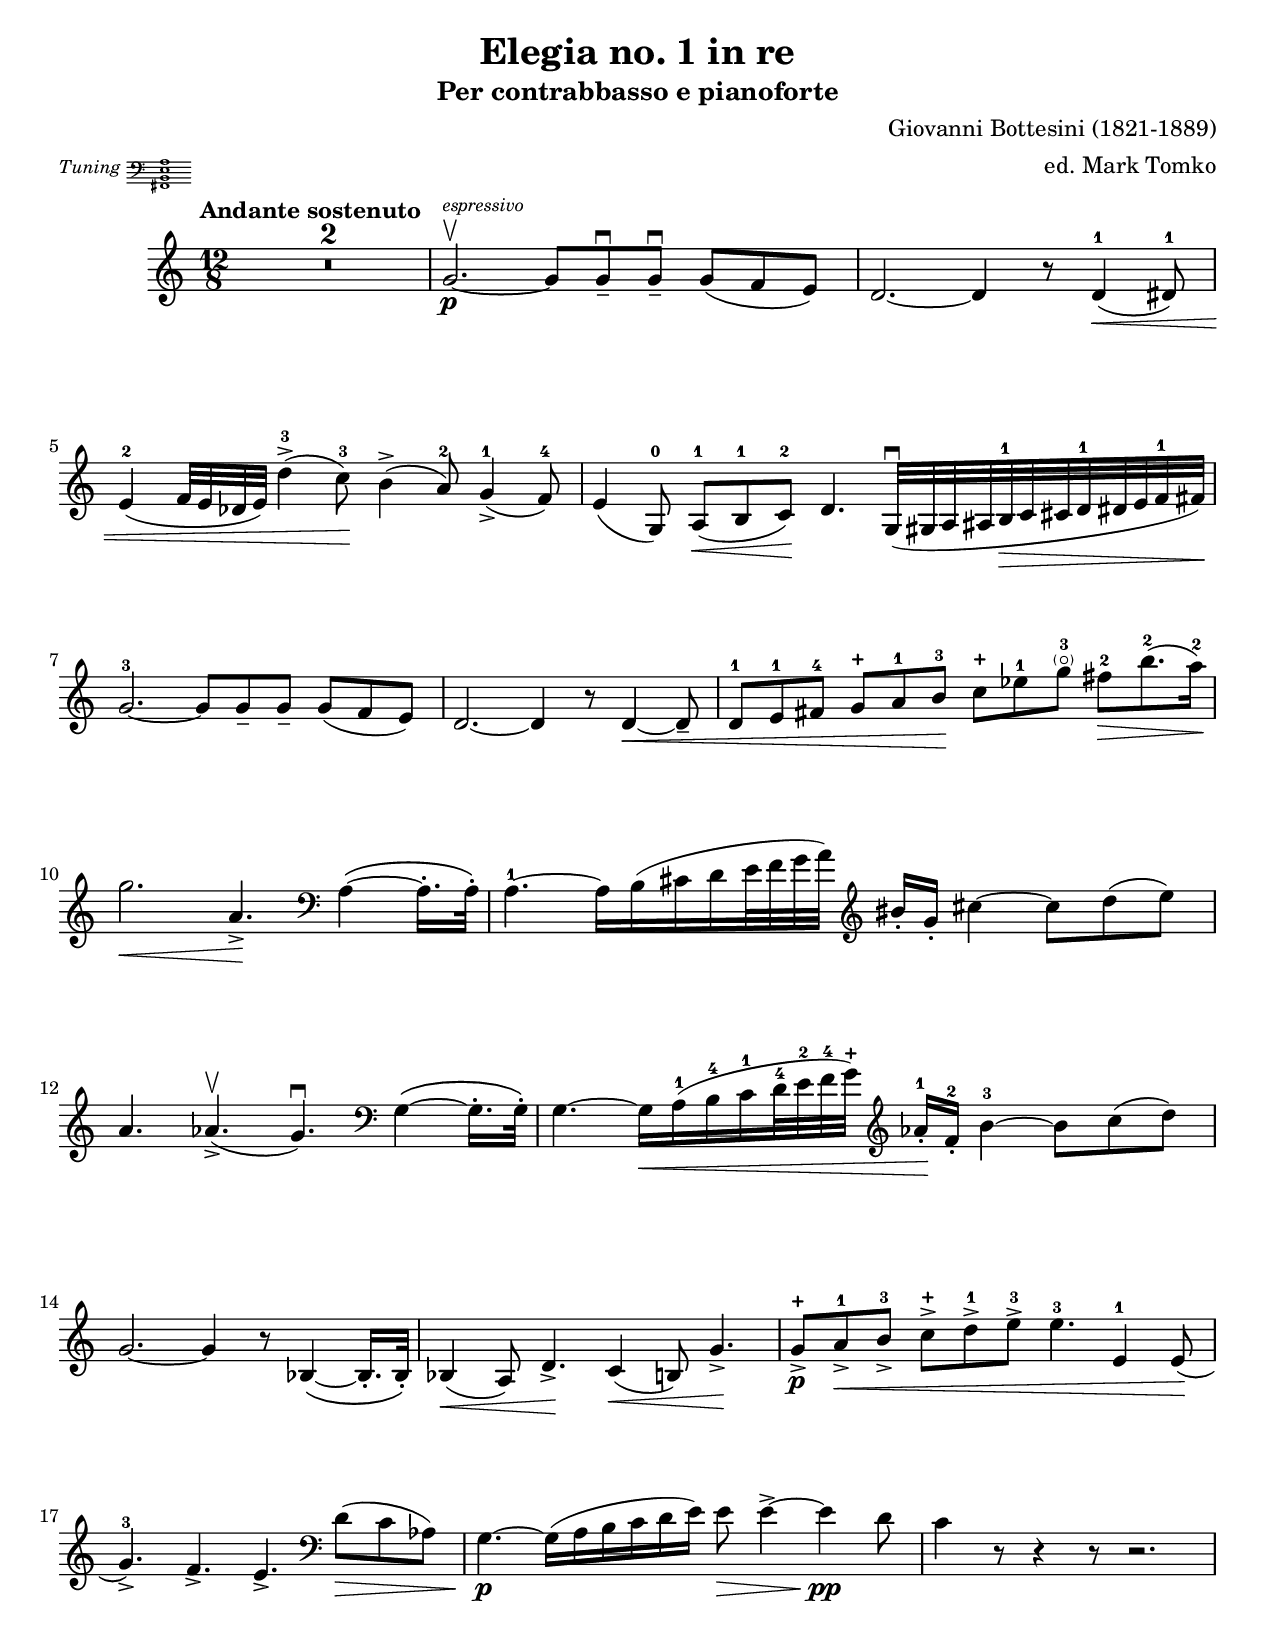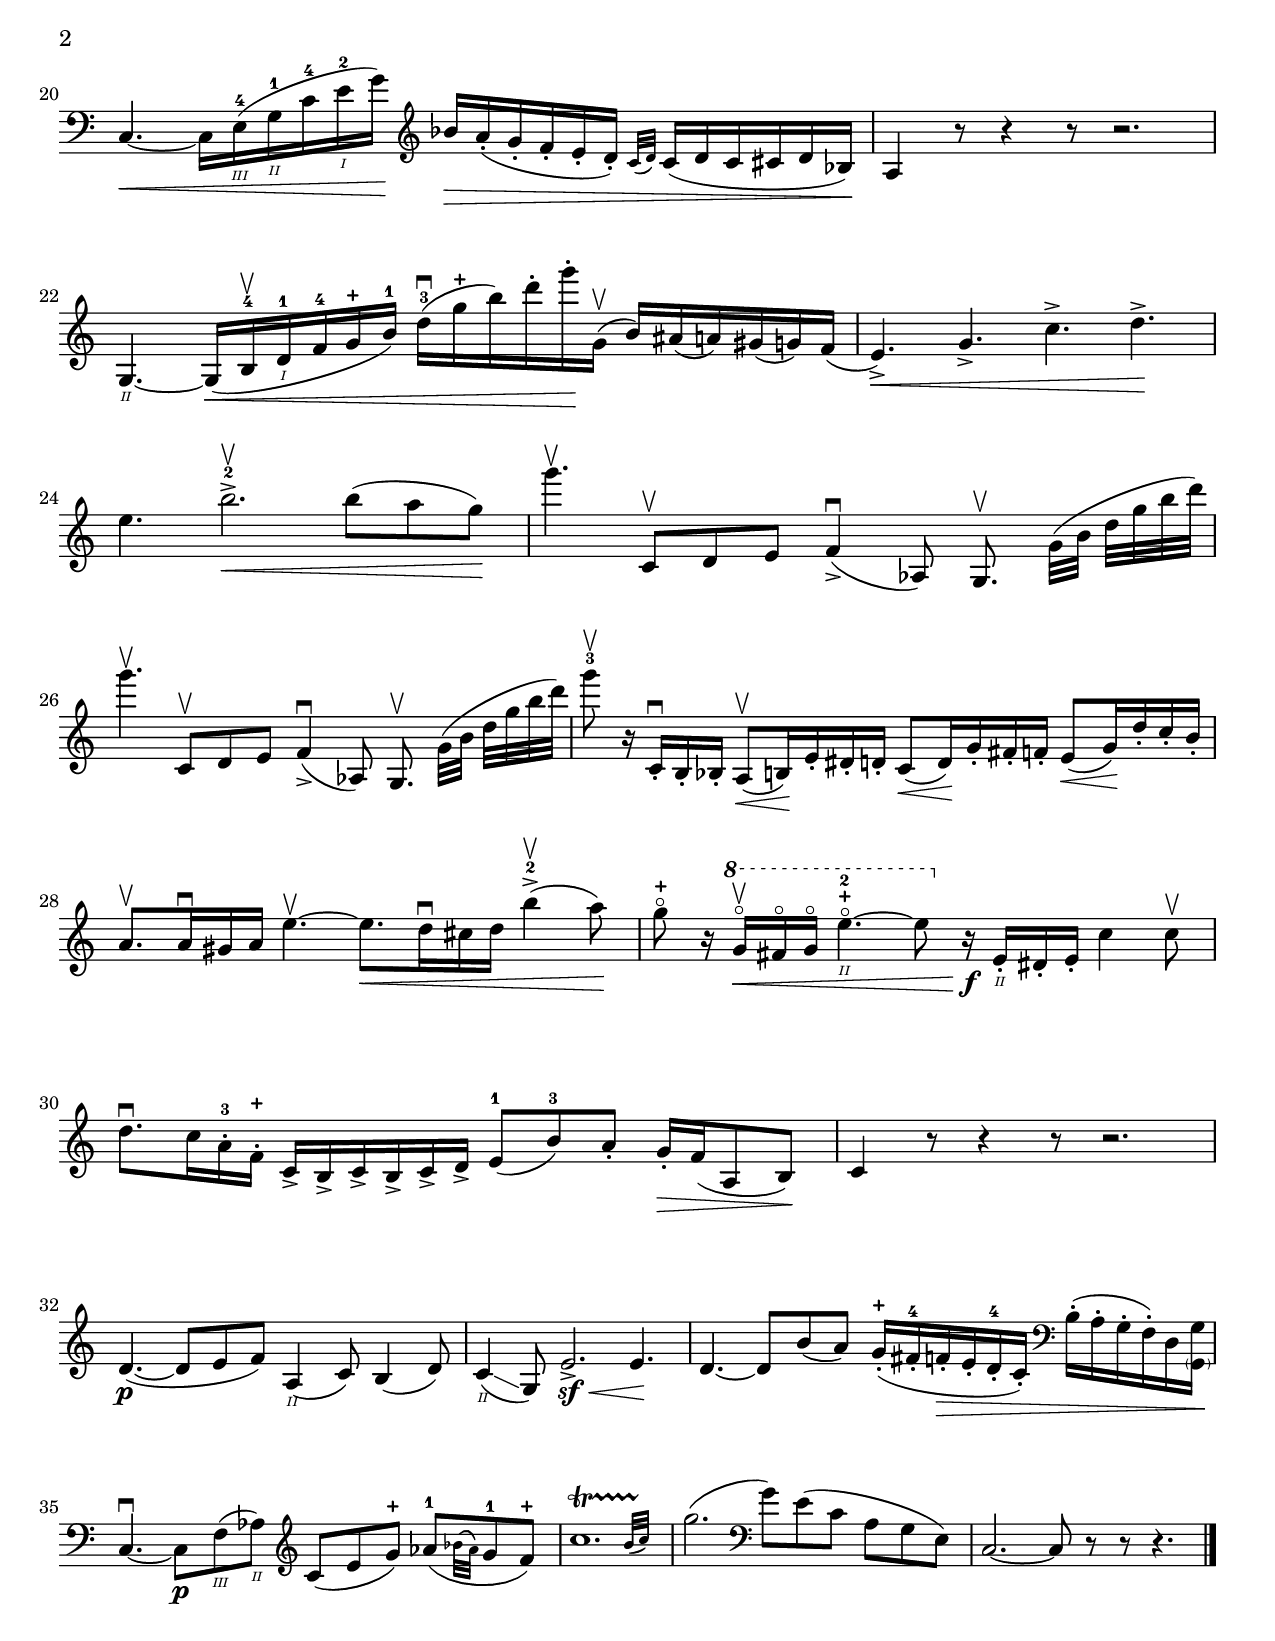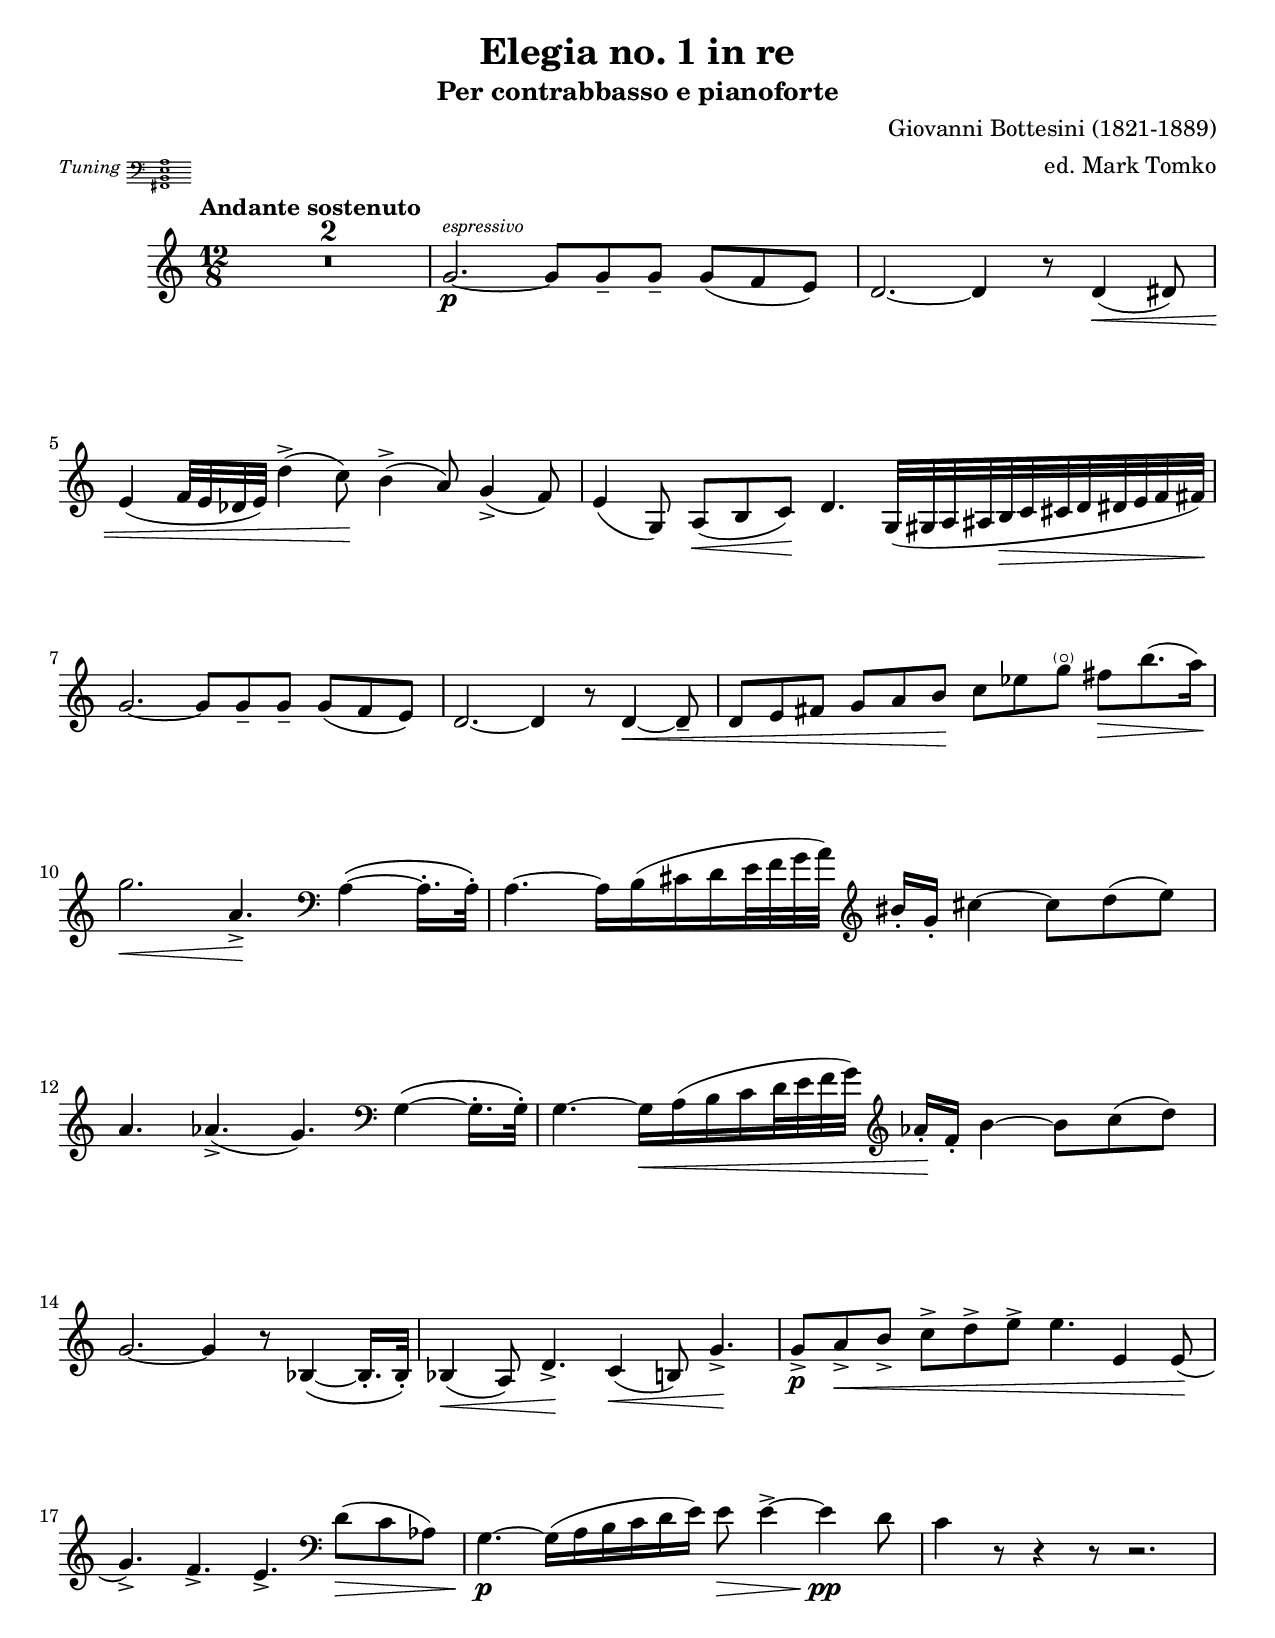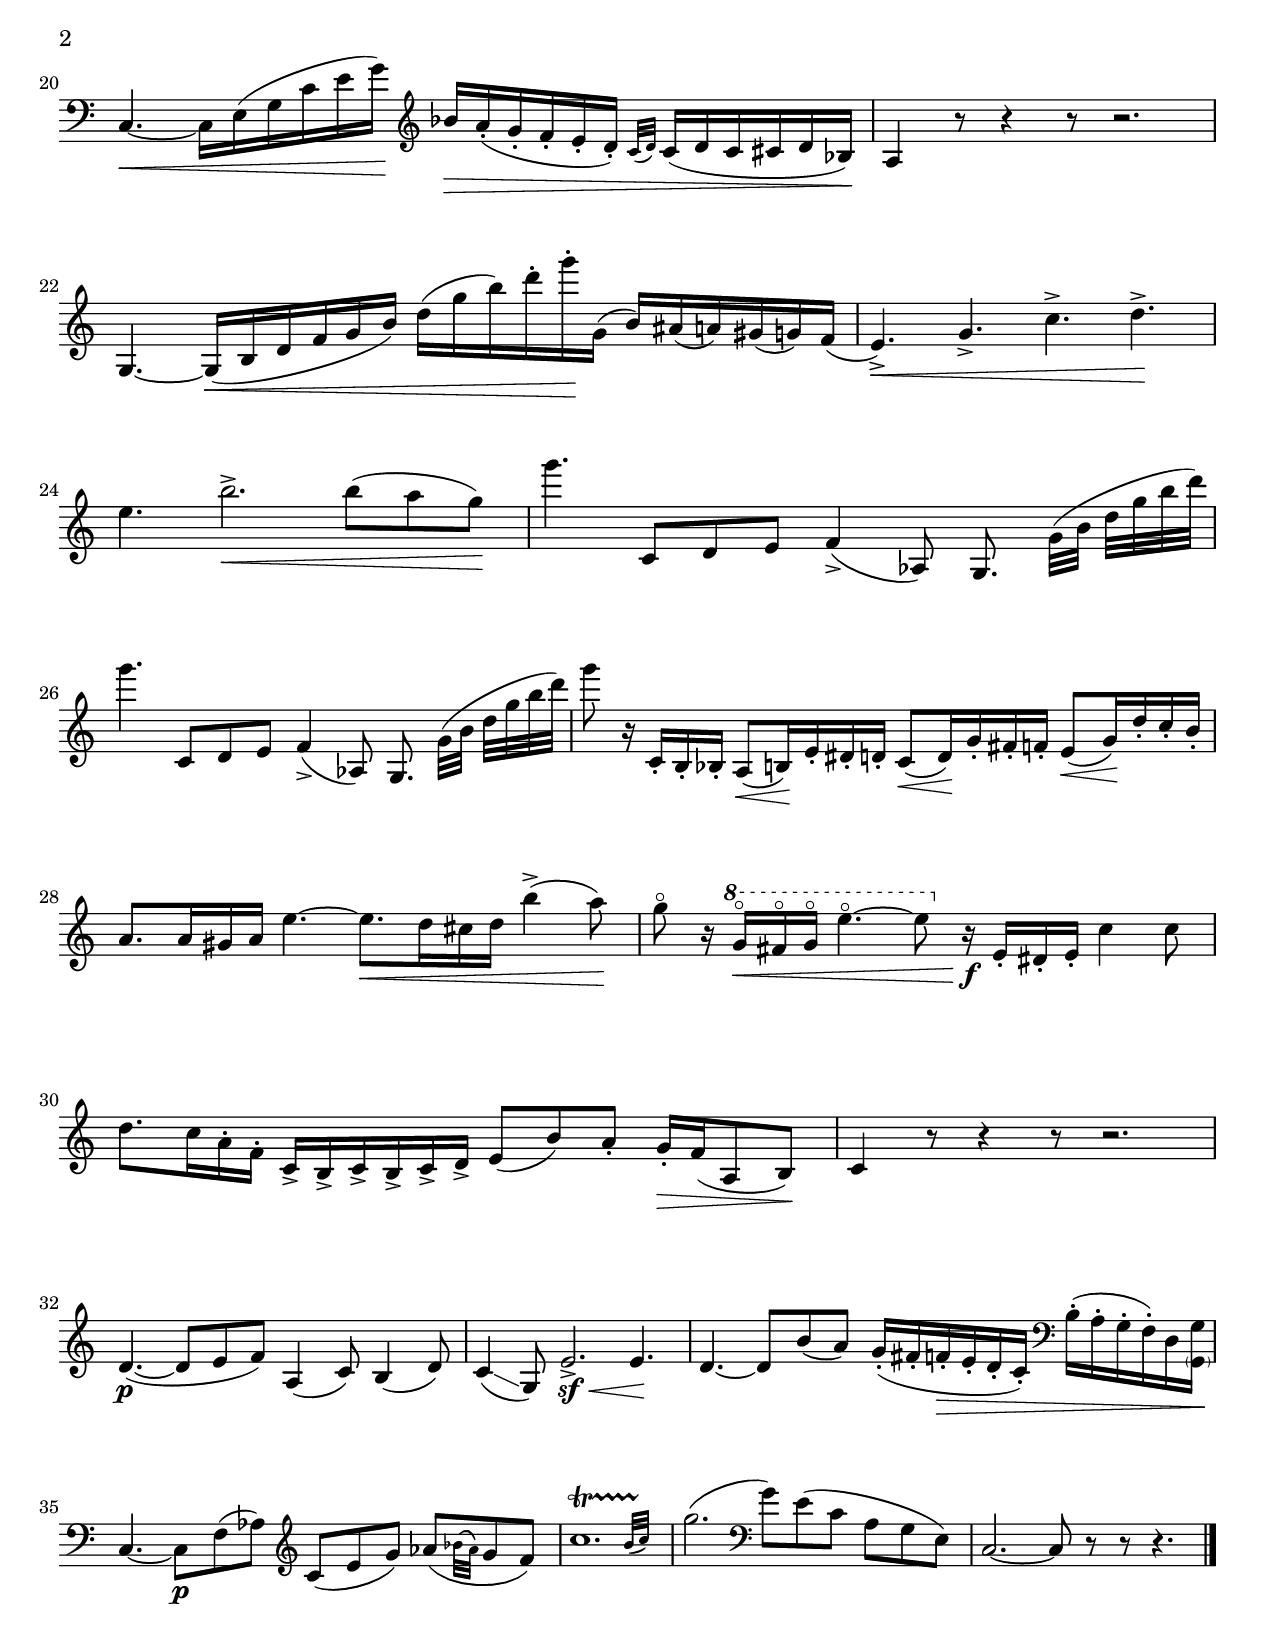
\version "2.24.3"

\version "2.24.3"

soloTuning =
\markup {
  \italic \tiny Tuning
  \score {
    \layout {
      indent = 0.0
    }
    \new Staff \with {
      \magnifyStaff #1/2
    } {
      \new Voice {
        \relative {
          \omit Score.TimeSignature
          \omit Score.BarLine
          \clef bass
          <<fis,1 b e a>>
        }
      }
    }
  }
}


\header {
  title = "Elegia no. 1 in re"
  subtitle = "Per contrabbasso e pianoforte"
  composer = "Giovanni Bottesini (1821-1889)"
  arranger = "ed. Mark Tomko"
  meter = \soloTuning
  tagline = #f
}

\paper {
  #(set-paper-size "letter")
}

plus = \finger \markup \fontsize #6 "+"

solonotes = \relative {
  \autoBreaksOff
  \tempo "Andante sostenuto"
  \time 12/8
  \clef treble
  \key c \major
  \compressMMRests R4.*8
  % line 1
  g'2.\p^\markup { \tiny \italic "espressivo" }\upbow~ g8 g\tenuto\downbow 8\tenuto\downbow g (f e)
  | d2.~ 4 r8 d4-1\< (dis8-1) \break
  % line 2
  | e4-2 (f32 e des e) d'4\accent-3 (c8-3)\! b4\accent (a8-2) g4\accent-1 (f8-4)
  | e4 (g,8-0) a-1\< (b-1 c-2)\! d4. g,32\downbow (gis a ais b-1\> c cis d-1 dis e f-1 fis) \! \break
  % line 3
  | g2.-3~ 8 g\tenuto g\tenuto g (f e)
  | d2.~ 4 r8 d4~\< 8\tenuto
  | d8-1 e-1 fis-4 g-\plus a-1 b-3\! c-\plus ees-1 g-3\parenthesize \flageolet fis-2\> b8.-2 (a16-2) \! \break
  % line 4
  | g2.\< a,4.\accent\! \clef bass a,4~ \(a16.-. a32-.\)
  | a4.-1~16 b (cis d e32 f g a) \clef treble bis16-. g-. cis4~ 8 d (e) \break
  % line 5
  | a,4. aes\accent\upbow (g\downbow) \clef bass g,4~\(g16.-. g32-.\)
  | g4.~16\< a-1 (b-4 c-1 d32-4 e-2 f-4 g-\plus) \clef treble aes16-.-1 \! f-.-2 b4-3~ 8 c (d) \break
  % line 6
  | g,2.~4 r8 bes,4~\(16.-. bes32-.\)
  | bes4\< (a8) d4.\accent\! c4\< (b8) g'4.\accent\!
  | g8\p\accent-\plus a\accent\<-1 b\accent-3 c\accent-\plus d\accent-1 e\accent-3 e4.-3 e,4-1 e8 \! ( \break
  % line 7
  | g4.\accent-3) f\accent e\accent \clef bass d8\> (c aes)
  | g4.\p~ 16 (a b c d e) e8\> e4\accent~4\pp d8
  | c4 r8 r4 r8 r2. \pageBreak
  %% page 2
  % line 1
  | c,4.\<~ c16 e-4\3 (g-1\2 c-4 e-2\1 g)\! \clef treble bes\> a-. (g-. f-. e-. d-.) \grace { c32 (d) } c16 (d c cis d bes) \!
  | a4 r8 r4 r8 r2. \break
  % line 2
  | g4.\2~ 16\< (b-4\upbow d-1\1 f-4 g-\plus b-1) d-3\downbow (g-\plus b) d-. g-.\! g,,\upbow (b) ais (a) gis (g) f (
  | e4.\accent\<) g\accent c\accent d\accent \! \break
  % line 3
  | e4. b'2.\accent-2\upbow\< b8 (a g)\!
  | g'4.\upbow c,,,8\upbow d e f4\accent\downbow (aes,8) g8.\upbow \stemDown g'32 ([b] \stemNeutral d [g b d]) \break
  % line 4
  | g4.\upbow c,,,8\upbow d e f4\accent\downbow (aes,8) g8.\upbow \stemDown g'32 ([b] \stemNeutral d [g b d])
  | g 8-3\upbow r16 c,,,-.\downbow b-. bes-. a8\upbow\< (b16)\! e-. dis-. d-. c8\< (d16)\! g-. fis-. f-. e8\< (g16)\! d'-. c-. b-. \break
  % line 5
  | a8.\upbow a16\downbow gis a e'4.\upbow~ 8.\< d16\downbow cis d b'4\accent\upbow-2 (a8) \!
  | g8^\flageolet-\plus r16 \ottava #1 g16^\flageolet\upbow\< fis^\flageolet g^\flageolet e'4.^\flageolet-\plus-2\2~ 8 \ottava #0 r16\f e,,-.\2 dis-. e-. c'4 c8\upbow \break
  % line 6
  | \stemDown d8.\downbow c16 a-.-3 f-.-\plus \stemNeutral c\accent b\accent c\accent b\accent c\accent d\accent e8-1 (b'-3) a-. g16-.\> f (a,8 b) \!
  | c4 r8 r4 r8 r2. \break
  % line 7
  | d4.\p~ (8 e f) a,4\2 (c8) b4 (d8)
  | c4\2\glissando (g8) e'2.\sf\accent\< e4. \!
  | \clef treble d4.~ d8 b' (a) g16-.-\plus (fis-.-4 f-.\> e-. d-.-4 c-.) \clef bass b-. (a-. g-. f-.) d <<g\! \parenthesize g,>>  \break
  % line 8
  | c4.\downbow~ 8\p f\3 (aes\2) \clef treble c (e g-\plus) \slurDown aes-1 [(\grace { \stemDown bes32 \(aes\) } \stemUp g8-1 \stemNeutral f-\plus]) \slurNeutral
  | \afterGrace c'1.\startTrillSpan {b32 ([c])\stopTrillSpan }
  | g'2. (\clef bass g,8) e (c a g e)
  | c2.~ 8 r r r4. \fine
}

\book {
  \score {
    \new Staff {
      \romanStringNumbers
      \set stringNumberOrientations = #'(down)
      \solonotes
    }
  }
}

\book {
  \bookOutputSuffix "unedited"
  \score {
    \new Staff {
      \omit Fingering
      \override Voice.StringNumber.stencil = ##f
      \set scriptDefinitions = #(cons*
                                 `(upbow . ,(acons 'stencil #f (assoc-get 'upbow default-script-alist)))
                                 `(downbow . ,(acons 'stencil #f (assoc-get 'downbow default-script-alist)))
                                 default-script-alist)
      \solonotes
    }
  }
}
